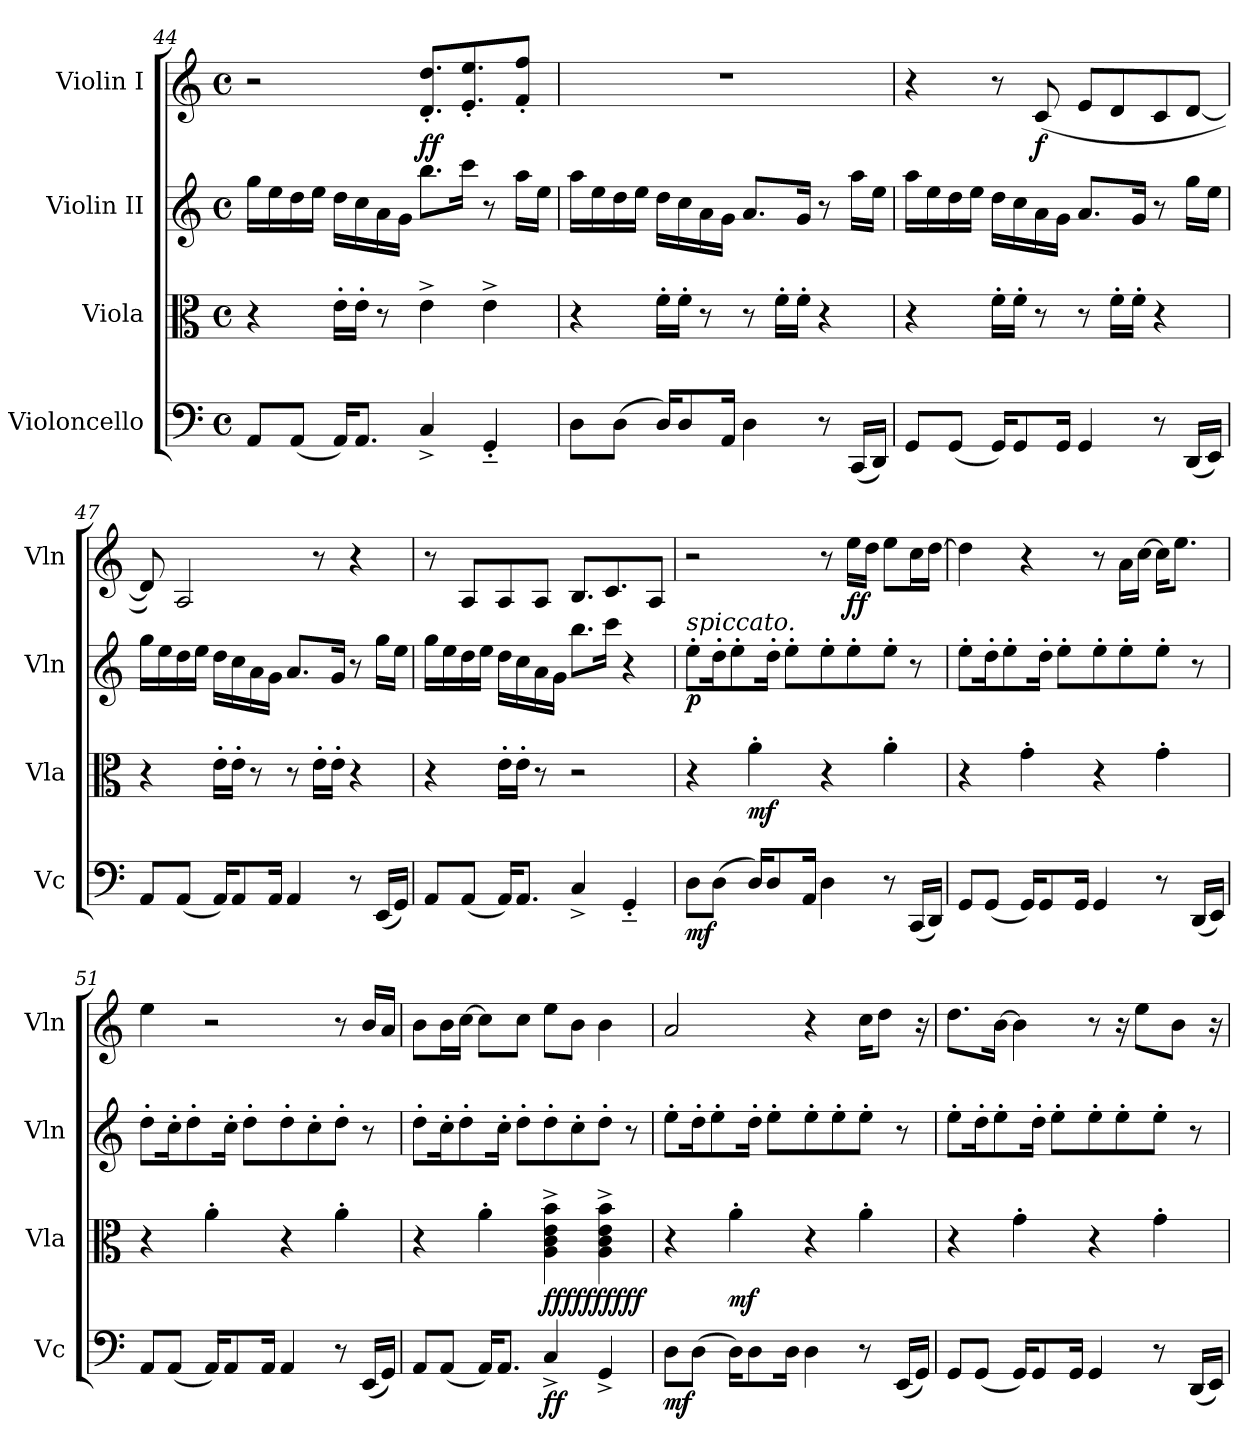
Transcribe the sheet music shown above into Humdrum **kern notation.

**kern	**dynam	**kern	**dynam	**kern	**dynam	**kern	**dynam
*part4	*part4	*part3	*part3	*part2	*part2	*part1	*part1
*staff4	*staff4	*staff3	*staff3	*staff2	*staff2	*staff1	*staff1
*I"Violoncello	*	*I"Viola	*	*I"Violin II	*	*I"Violin I	*
*I'Vc	*	*I'Vla	*	*I'Vln	*	*I'Vln	*
*clefF4	*	*clefC3	*	*clefG2	*	*clefG2	*
*k[]	*	*k[]	*	*k[]	*	*k[]	*
*M4/4	*	*M4/4	*	*M4/4	*	*M4/4	*
*met(c)	*	*met(c)	*	*met(c)	*	*met(c)	*
=44	=44	=44	=44	=44	=44	=44	=44
8AA/L	.	4r	.	16gg\LL	.	2r	.
.	.	.	.	16ee\	.	.	.
(8AA/J	.	.	.	16dd\	.	.	.
.	.	.	.	16ee\JJ	.	.	.
16AA/KL)	.	16e'\LL	.	16dd\LL	.	.	.
8.AA/J	.	16e'\JJ	.	16cc\	.	.	.
.	.	8r	.	16a\	.	.	.
.	.	.	.	16g\JJ	.	.	.
!	!	!	!	!	!	!	!LO:DY:b
4C^/	.	4e^\	.	8.bb\L	.	8.d/' 8.dd/'L	ff
.	.	.	.	16ccc\Jk	.	8.e/' 8.ee/'	.
4GG'~/	.	4e^\	.	8r	.	.	.
.	.	.	.	16aa\LL	.	8f/' 8ff/'J	.
.	.	.	.	16ee\JJ	.	.	.
!!LO:LB:g=z
=45	=45	=45	=45	=45	=45	=45	=45
8D\L	.	4r	.	16aa\LL	.	1r	.
.	.	.	.	16ee\	.	.	.
(8D\J	.	.	.	16dd\	.	.	.
.	.	.	.	16ee\JJ	.	.	.
16D/KL)	.	16f'\LL	.	16dd\LL	.	.	.
8D/	.	16f'\JJ	.	16cc\	.	.	.
.	.	8r	.	16a\	.	.	.
16AA/Jk	.	.	.	16g\JJ	.	.	.
4D\	.	8r	.	8.a/L	.	.	.
.	.	16f'\LL	.	.	.	.	.
.	.	16f'\JJ	.	16g/Jk	.	.	.
8r	.	4r	.	8r	.	.	.
(16CC/LL	.	.	.	16aa\LL	.	.	.
16DD/JJ)	.	.	.	16ee\JJ	.	.	.
=46	=46	=46	=46	=46	=46	=46	=46
8GG/L	.	4r	.	16aa\LL	.	4r	.
.	.	.	.	16ee\	.	.	.
(8GG/J	.	.	.	16dd\	.	.	.
.	.	.	.	16ee\JJ	.	.	.
16GG/KL)	.	16f'\LL	.	16dd\LL	.	8r	.
8GG/	.	16f'\JJ	.	16cc\	.	.	.
!	!	!	!	!	!	!	!LO:DY:b
.	.	8r	.	16a\	.	(8c/	f
16GG/Jk	.	.	.	16g\JJ	.	.	.
4GG/	.	8r	.	8.a/L	.	8e/L	.
.	.	16f'\LL	.	.	.	8d/	.
.	.	16f'\JJ	.	16g/Jk	.	.	.
8r	.	4r	.	8r	.	8c/	.
(16DD/LL	.	.	.	16gg\LL	.	[8d/J	.
16EE/JJ)	.	.	.	16ee\JJ	.	.	.
=47	=47	=47	=47	=47	=47	=47	=47
8AA/L	.	4r	.	16gg\LL	.	8d/])	.
.	.	.	.	16ee\	.	.	.
(8AA/J	.	.	.	16dd\	.	2A/	.
.	.	.	.	16ee\JJ	.	.	.
16AA/KL)	.	16e'\LL	.	16dd\LL	.	.	.
8AA/	.	16e'\JJ	.	16cc\	.	.	.
.	.	8r	.	16a\	.	.	.
16AA/Jk	.	.	.	16g\JJ	.	.	.
4AA/	.	8r	.	8.a/L	.	.	.
.	.	16e'\LL	.	.	.	8r	.
.	.	16e'\JJ	.	16g/Jk	.	.	.
8r	.	4r	.	8r	.	4r	.
(16EE/LL	.	.	.	16gg\LL	.	.	.
16GG/JJ)	.	.	.	16ee\JJ	.	.	.
!!LO:LB:g=z
=48	=48	=48	=48	=48	=48	=48	=48
8AA/L	.	4r	.	16gg\LL	.	8r	.
.	.	.	.	16ee\	.	.	.
(8AA/J	.	.	.	16dd\	.	8A/L	.
.	.	.	.	16ee\JJ	.	.	.
16AA/KL)	.	16e'\LL	.	16dd\LL	.	8A/	.
8.AA/J	.	16e'\JJ	.	16cc\	.	.	.
.	.	8r	.	16a\	.	8A/J	.
.	.	.	.	16g\JJ	.	.	.
4C^/	.	2r	.	8.bb\L	.	8.B/L	.
.	.	.	.	16ccc\Jk	.	8.c/	.
4GG'~/	.	.	.	4r	.	.	.
.	.	.	.	.	.	8A/J	.
=49	=49	=49	=49	=49	=49	=49	=49
!	!	!	!	!LO:TX:a:i:t=spiccato.	!	!	!
!	!LO:DY:b	!	!	!	!LO:DY:b	!	!
8D\L	mf	4r	.	8ee'\L	p	2r	.
(8D\J	.	.	.	16dd'\K	.	.	.
.	.	.	.	8ee'\	.	.	.
!	!	!	!LO:DY:b	!	!	!	!
16D/KL)	.	4a'\	mf	.	.	.	.
8D/	.	.	.	16dd'\Jk	.	.	.
.	.	.	.	8ee'\L	.	.	.
16AA/Jk	.	.	.	.	.	.	.
4D\	.	4r	.	8ee'\	.	8r	.
!	!	!	!	!	!	!	!LO:DY:b
.	.	.	.	8ee'\	.	16ee\LL	ff
.	.	.	.	.	.	16dd\JJ	.
8r	.	4a'\	.	8ee'\J	.	8ee\L	.
(16CC/LL	.	.	.	8r	.	16cc\L	.
16DD/JJ)	.	.	.	.	.	[16dd\JJ	.
=50	=50	=50	=50	=50	=50	=50	=50
8GG/L	.	4r	.	8ee'\L	.	4dd\]	.
(8GG/J	.	.	.	16dd'\K	.	.	.
.	.	.	.	8ee'\	.	.	.
16GG/KL)	.	4g'\	.	.	.	4r	.
8GG/	.	.	.	16dd'\Jk	.	.	.
.	.	.	.	8ee'\L	.	.	.
16GG/Jk	.	.	.	.	.	.	.
4GG/	.	4r	.	8ee'\	.	8r	.
.	.	.	.	8ee'\	.	16a\LL	.
.	.	.	.	.	.	[16cc\JJ	.
8r	.	4g'\	.	8ee'\J	.	16cc\KL]	.
.	.	.	.	.	.	8.ee\J	.
(16DD/LL	.	.	.	8r	.	.	.
16EE/JJ)	.	.	.	.	.	.	.
=51	=51	=51	=51	=51	=51	=51	=51
8AA/L	.	4r	.	8dd'\L	.	4ee\	.
(8AA/J	.	.	.	16cc'\K	.	.	.
.	.	.	.	8dd'\	.	.	.
16AA/KL)	.	4a'\	.	.	.	2r	.
8AA/	.	.	.	16cc'\Jk	.	.	.
.	.	.	.	8dd'\L	.	.	.
16AA/Jk	.	.	.	.	.	.	.
4AA/	.	4r	.	8dd'\	.	.	.
.	.	.	.	8cc'\	.	.	.
8r	.	4a'\	.	8dd'\J	.	8r	.
(16EE/LL	.	.	.	8r	.	16b/LL	.
16GG/JJ)	.	.	.	.	.	16a/JJ	.
!!LO:PB:g=z
=52	=52	=52	=52	=52	=52	=52	=52
8AA/L	.	4r	.	8dd'\L	.	8b\L	.
(8AA/J	.	.	.	16cc'\K	.	16b\L	.
.	.	.	.	8dd'\	.	[16cc\JJ	.
16AA/KL)	.	4a'\	.	.	.	8cc\L]	.
8.AA/J	.	.	.	16cc'\Jk	.	.	.
.	.	.	.	8dd'\L	.	8cc\J	.
!	!LO:DY:b	!	!	!	!	!	!
!	!LO:DY:n=1:b	!	!LO:DY:b	!	!	!	!
!	!	!	!LO:DY:n=1:b	!	!	!	!
!	!	!	!LO:DY:n=2:b	!	!	!	!
!	!	!	!LO:DY:n=3:b	!	!	!	!
!	!	!	!LO:DY:n=4:b	!	!	!	!
!	!	!	!LO:DY:n=5:b	!	!	!	!
!	!	!	!LO:DY:n=6:b	!	!	!	!
!	!	!	!LO:DY:n=7:b	!	!	!	!
!	!	!	!LO:DY:n=8:b	!	!	!	!
!	!	!	!LO:DY:n=9:b	!	!	!	!
4C^/	f f	4A\^ 4c\^ 4e\^ 4b\^	f f f f f f f f f f	8dd'\	.	8ee\L	.
.	.	.	.	8cc'\	.	8b\J	.
4GG^/	.	4A\^ 4c\^ 4e\^ 4b\^	.	8dd'\J	.	4b\	.
.	.	.	.	8r	.	.	.
=53	=53	=53	=53	=53	=53	=53	=53
!	!LO:DY:b	!	!	!	!	!	!
8D\L	mf	4r	.	8ee'\L	.	2a/	.
(8D\J	.	.	.	16dd'\K	.	.	.
.	.	.	.	8ee'\	.	.	.
!	!	!	!LO:DY:b	!	!	!	!
16D\KL)	.	4a'\	mf	.	.	.	.
8D\	.	.	.	16dd'\Jk	.	.	.
.	.	.	.	8ee'\L	.	.	.
16D\Jk	.	.	.	.	.	.	.
4D\	.	4r	.	8ee'\	.	4r	.
.	.	.	.	8ee'\	.	.	.
8r	.	4a'\	.	8ee'\J	.	16cc\KL	.
.	.	.	.	.	.	8dd\J	.
(16EE/LL	.	.	.	8r	.	.	.
16GG/JJ)	.	.	.	.	.	16r	.
=54	=54	=54	=54	=54	=54	=54	=54
8GG/L	.	4r	.	8ee'\L	.	8.dd\L	.
(8GG/J	.	.	.	16dd'\K	.	.	.
.	.	.	.	8ee'\	.	[16b\Jk	.
16GG/KL)	.	4g'\	.	.	.	4b\]	.
8GG/	.	.	.	16dd'\Jk	.	.	.
.	.	.	.	8ee'\L	.	.	.
16GG/Jk	.	.	.	.	.	.	.
4GG/	.	4r	.	8ee'\	.	8r	.
.	.	.	.	8ee'\	.	16r	.
.	.	.	.	.	.	8ee\L	.
8r	.	4g'\	.	8ee'\J	.	.	.
.	.	.	.	.	.	8b\J	.
(16DD/LL	.	.	.	8r	.	.	.
16EE/JJ)	.	.	.	.	.	16r	.
=	=	=	=	=	=	=	=
*-	*-	*-	*-	*-	*-	*-	*-
